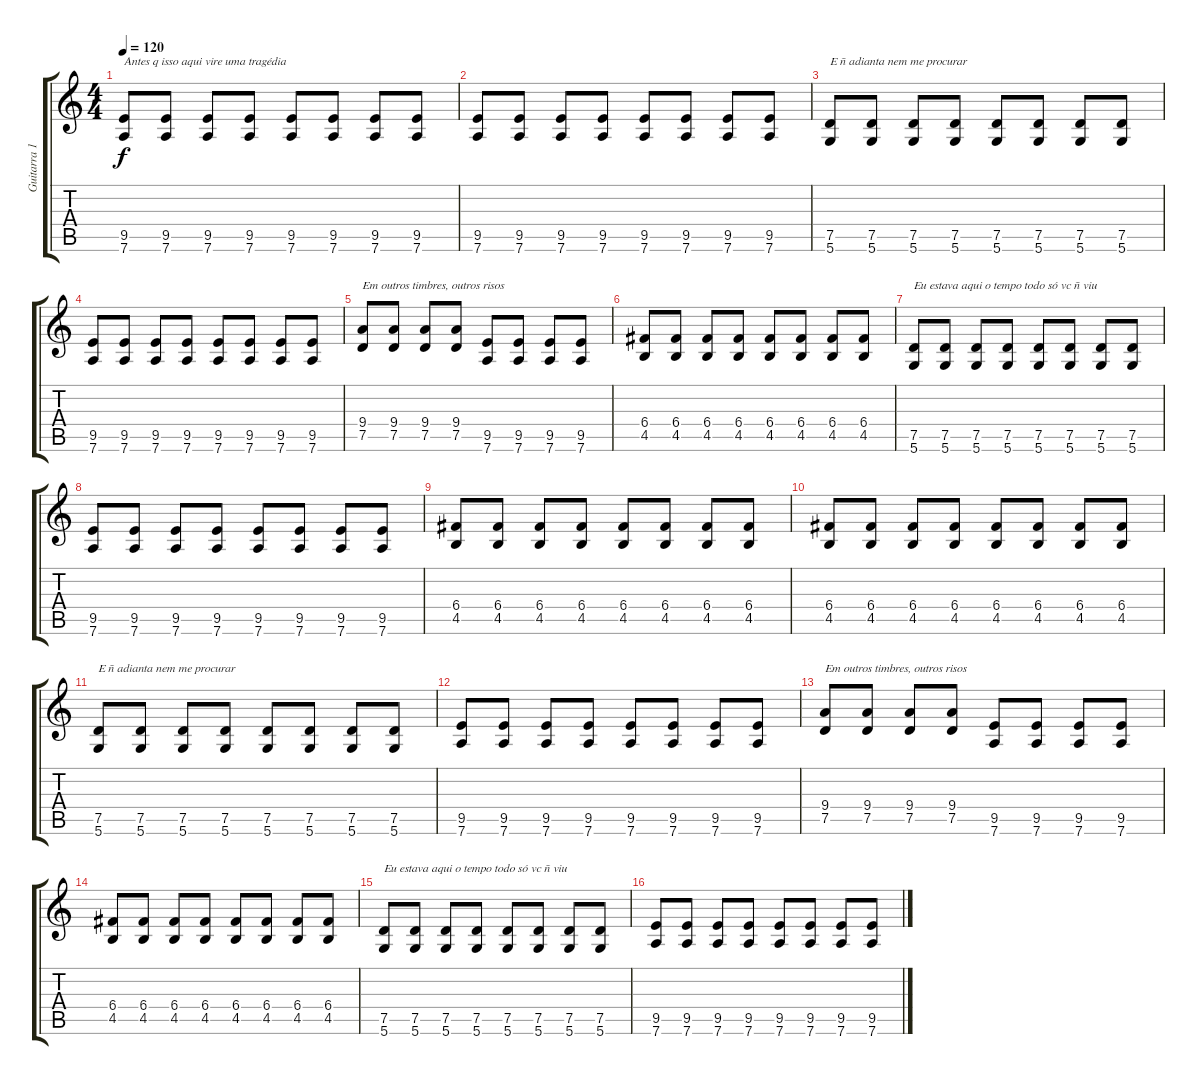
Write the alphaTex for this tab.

\track ("Guitarra 1" "Guitarra 1") {instrument distortionguitar}
\staff {score tabs}
\tuning (D4 A3 F3 C3 G2 D2) {hide}
\ts (4 4)
\tempo 120
\clef g2
\ks c
(9.5 7.6).8{txt "Antes q isso aqui vire uma tragédia" dy f} (9.5 7.6).8 (9.5 7.6).8 (9.5 7.6).8 (9.5 7.6).8 (9.5 7.6).8 (9.5 7.6).8 (9.5 7.6).8 |
(9.5 7.6).8 (9.5 7.6).8 (9.5 7.6).8 (9.5 7.6).8 (9.5 7.6).8 (9.5 7.6).8 (9.5 7.6).8 (9.5 7.6).8 |
(7.5 5.6).8{txt "E ñ adianta nem me procurar"} (7.5 5.6).8 (7.5 5.6).8 (7.5 5.6).8 (7.5 5.6).8 (7.5 5.6).8 (7.5 5.6).8 (7.5 5.6).8 |
(9.5 7.6).8 (9.5 7.6).8 (9.5 7.6).8 (9.5 7.6).8 (9.5 7.6).8 (9.5 7.6).8 (9.5 7.6).8 (9.5 7.6).8 |
(9.4 7.5).8{txt "Em outros timbres, outros risos"} (9.4 7.5).8 (9.4 7.5).8 (9.4 7.5).8 (9.5 7.6).8 (9.5 7.6).8 (9.5 7.6).8 (9.5 7.6).8 |
(6.4 4.5).8 (6.4 4.5).8 (6.4 4.5).8 (6.4 4.5).8 (6.4 4.5).8 (6.4 4.5).8 (6.4 4.5).8 (6.4 4.5).8 |
(7.5 5.6).8{txt "Eu estava aqui o tempo todo só vc ñ viu"} (7.5 5.6).8 (7.5 5.6).8 (7.5 5.6).8 (7.5 5.6).8 (7.5 5.6).8 (7.5 5.6).8 (7.5 5.6).8 |
(9.5 7.6).8 (9.5 7.6).8 (9.5 7.6).8 (9.5 7.6).8 (9.5 7.6).8 (9.5 7.6).8 (9.5 7.6).8 (9.5 7.6).8 |
(6.4 4.5).8 (6.4 4.5).8 (6.4 4.5).8 (6.4 4.5).8 (6.4 4.5).8 (6.4 4.5).8 (6.4 4.5).8 (6.4 4.5).8 |
(6.4 4.5).8 (6.4 4.5).8 (6.4 4.5).8 (6.4 4.5).8 (6.4 4.5).8 (6.4 4.5).8 (6.4 4.5).8 (6.4 4.5).8 |
(7.5 5.6).8{txt "E ñ adianta nem me procurar"} (7.5 5.6).8 (7.5 5.6).8 (7.5 5.6).8 (7.5 5.6).8 (7.5 5.6).8 (7.5 5.6).8 (7.5 5.6).8 |
(9.5 7.6).8 (9.5 7.6).8 (9.5 7.6).8 (9.5 7.6).8 (9.5 7.6).8 (9.5 7.6).8 (9.5 7.6).8 (9.5 7.6).8 |
(9.4 7.5).8{txt "Em outros timbres, outros risos"} (9.4 7.5).8 (9.4 7.5).8 (9.4 7.5).8 (9.5 7.6).8 (9.5 7.6).8 (9.5 7.6).8 (9.5 7.6).8 |
(6.4 4.5).8 (6.4 4.5).8 (6.4 4.5).8 (6.4 4.5).8 (6.4 4.5).8 (6.4 4.5).8 (6.4 4.5).8 (6.4 4.5).8 |
(7.5 5.6).8{txt "Eu estava aqui o tempo todo só vc ñ viu"} (7.5 5.6).8 (7.5 5.6).8 (7.5 5.6).8 (7.5 5.6).8 (7.5 5.6).8 (7.5 5.6).8 (7.5 5.6).8 |
(9.5 7.6).8 (9.5 7.6).8 (9.5 7.6).8 (9.5 7.6).8 (9.5 7.6).8 (9.5 7.6).8 (9.5 7.6).8 (9.5 7.6).8
